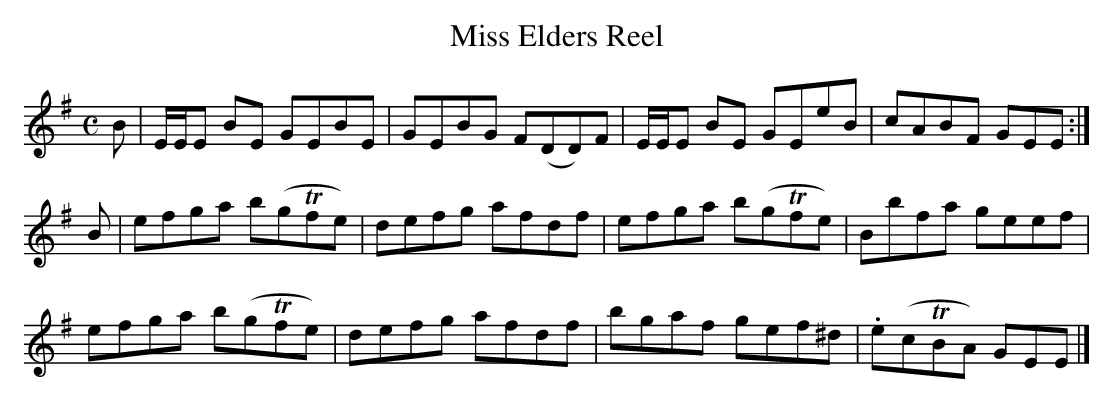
X:1
T:Miss Elders Reel
L:1/8
M:C
K:Em
B|E/E/E BE GEBE   |GEBG F(DD)F|E/E/E BE GEeB| cABF    GEE :|
B|efga     b(gTfe)|defg afdf  |efga  b(gTfe)| Bbfa    geef |
  efga     b(gTfe)|defg afdf  |bgaf  gef^d  |.e(cTBA) GEE |]
